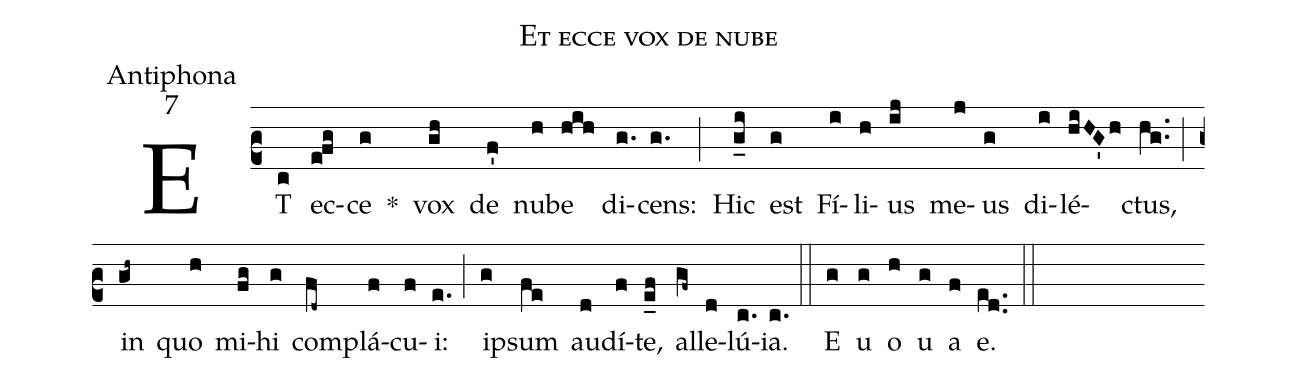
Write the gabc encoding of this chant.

name:Et ecce vox de nube;
office-part:Antiphona;
mode:7;
%%
(c2) ET(c) ec(e!fg)ce(g) *() vox(gh) de(f') nu(h)be(hih) di(g.)cens:(g.) (;) Hic(g_i) est(g) Fí(i)li(h)us(ij) me(j)us(g) di(i)lé(hiHG'h)ctus,(hg..) (;) in(gh~) quo(h) mi(fg)hi(g) com(fd~)plá(f)cu(f)i:(e.) (;) i(g)psum(fe) au(d)dí(f)te,(e_f) al(gf~)le(d)lú(c.)ia.(c.) (::) <eu>E(g) u(g) o(h) u(g) a(f) e.</eu>(ed..) (::)
